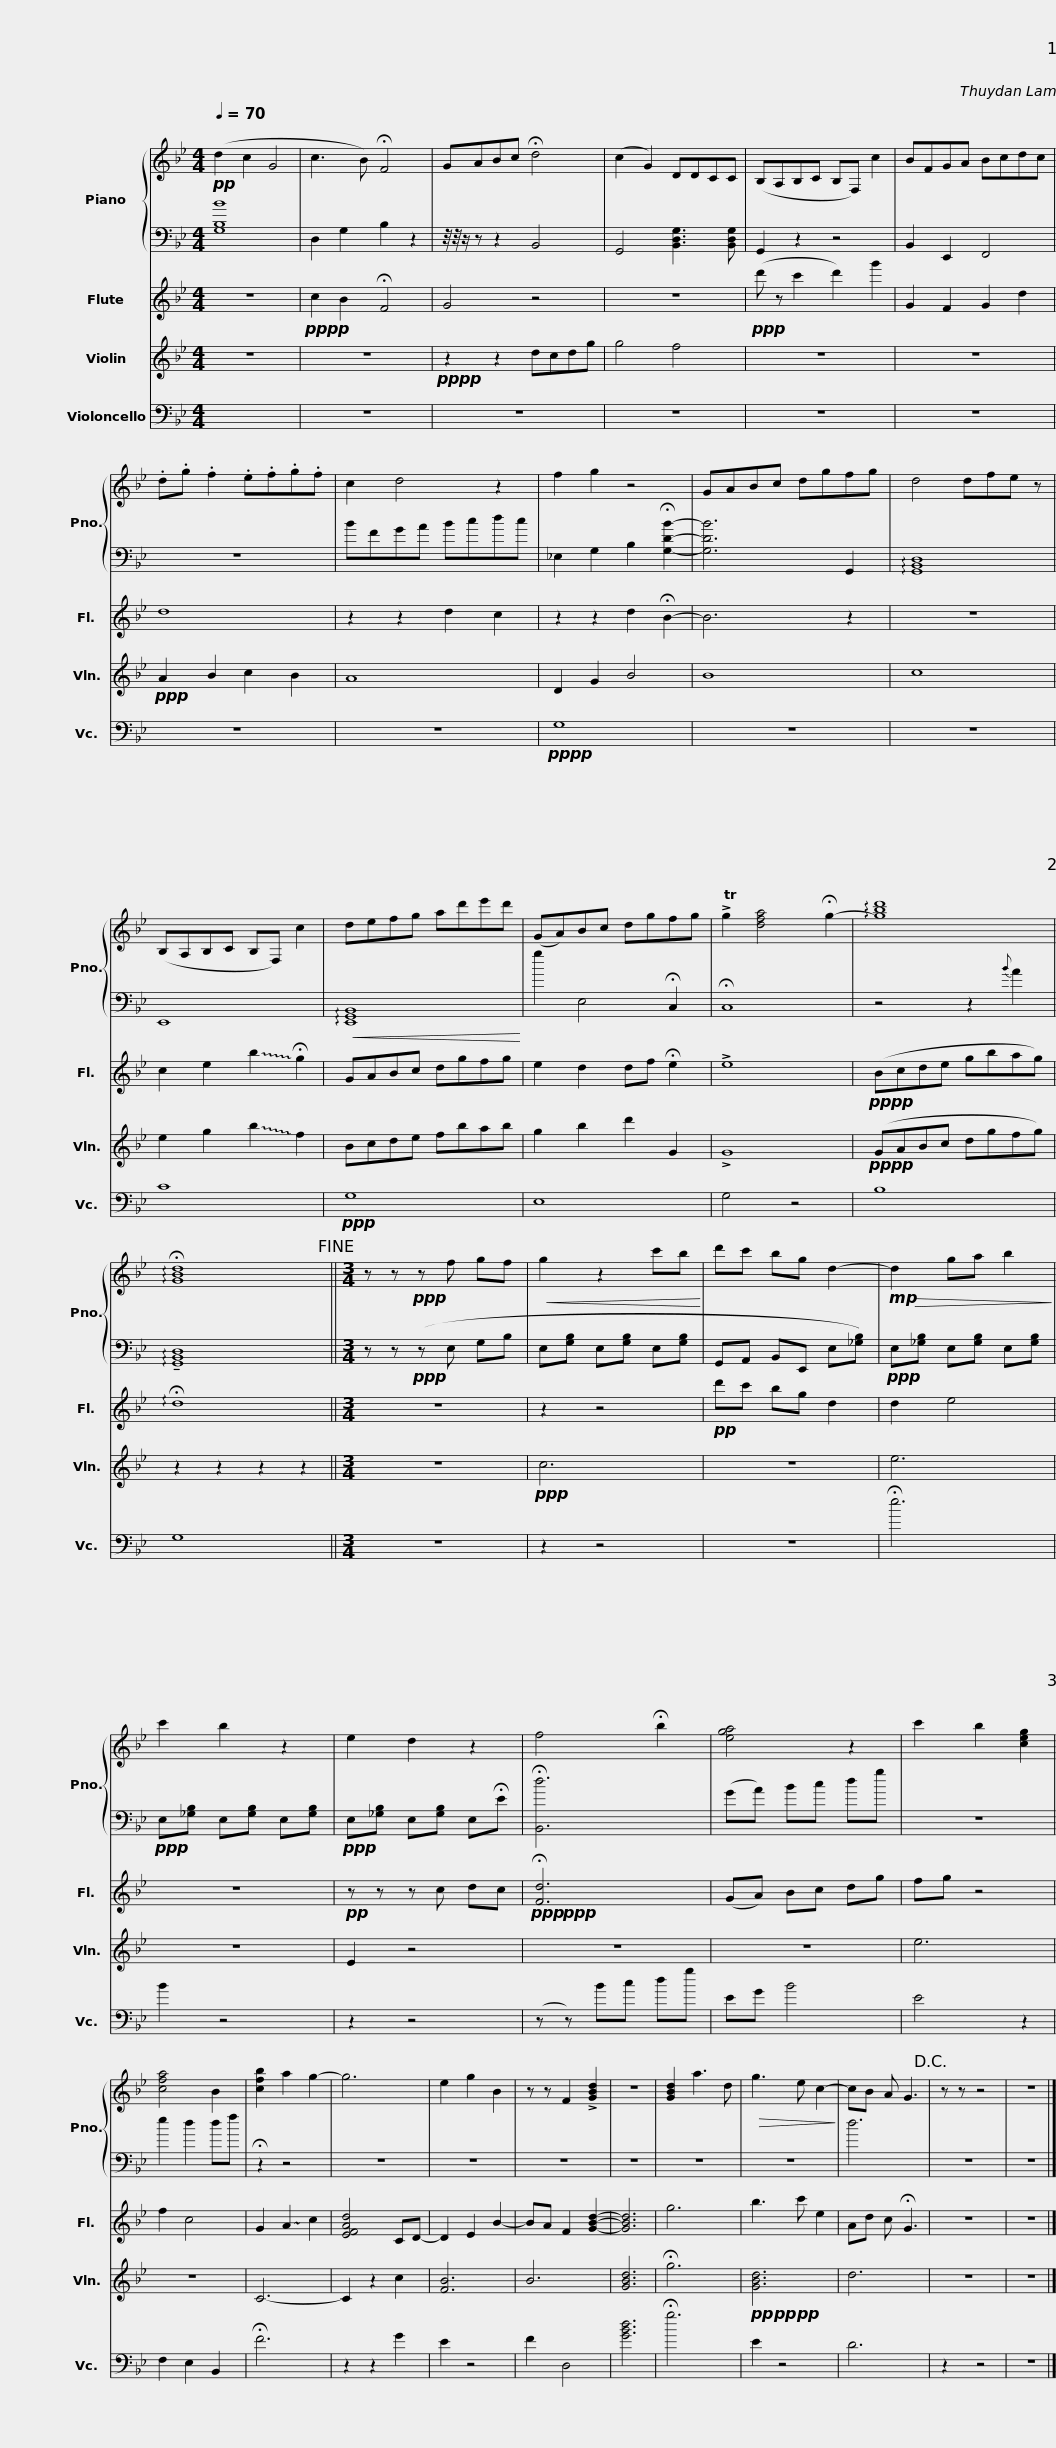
X:1
%%score { 1 | 2 } 3 4 5
L:1/8
Q:1/4=70
M:4/4
I:linebreak $
K:Bb
V:1 treble
V:2 bass
V:3 treble
V:4 treble
V:5 bass
V:1
!pp! (d2 c2 G4 | c3 B) !fermata!F4 | GABc !fermata!d4 | (c2 G2) DDCC | (B,A,B,C B,F,) c2 |$ %5
 BFGA Bcdc | .d.g .f2 .e.f.g.f | c2 d4 z2 | f2 g2 z4 | GABc dgfg |$ %10
 d4 dfe z | (B,A,B,C B,F,) c2 | defg ad'e'd' | (GA)Bc dgfg | !>!Tg2 [dfa]4 !fermata!g2- |$ %15
 !arpeggio![gbd']8 | !arpeggio!!fermata![GBd]8!fine! ||[M:3/4] z z!ppp! z f gf |!<(! g2 z2 c'b!<)! | d'c' bg d2- |$ %20
!mp!!>(! d2 ga b2!>)! | c'2 b2 z2 | e2 d2 z2 | f4 !fermata!b2 | [ega]4 z2 | %25
 c'2 b2 [ceg]2 |$ [cfa]4 B2 | [cfb]2 a2 g2- | g6 | e2 g2 B2 | %30
 z z F2 !>![GBd]2 | z6 | [GBd]2 a3 d |!>(! g3 e c2-!>)! | cB A G3!D.C.! |$ %35
 z z z4 | z6 |] %37
V:2
 [G,B,B]8 | D,2 G,2 B,2 z2 | z/4 z/4 z/ z z2 B,,4 | G,,4 [B,,D,G,]3 [B,,D,G,] | G,,2 z2 z4 |$ %5
 B,,2 E,,2 F,,4 | z8 | BFGA Bcdc | _E,2 G,2 B,2 !fermata![G,DB]2- | [G,DB]6 G,,2 |$ %10
 !arpeggio![G,,B,,D,]8 | E,,8 |!<(! !arpeggio![E,,G,,B,,]8!<)! | g2 E,4 !fermata!C,2 | !fermata!C,8 |$ %15
 z4 z2{B} A2 | !arpeggio!!tenuto![G,,B,,D,]8 ||[M:3/4] z z!ppp! (z E, G,B, | E,[G,B,] E,[G,B,] E,[G,B,] | G,,A,, B,,E,, E,[_G,B,]) |$ %20
!ppp! E,[_G,B,] E,[G,B,] E,[G,B,] |!ppp! E,[_G,B,] E,[G,B,] E,[G,B,] |!ppp! E,[_G,B,] E,[G,B,] E,!fermata!E | !fermata![B,,d]6 | (GA) Bc dg | %25
 z6 |$ e2 d2 df | !fermata!z2 z4 | z6 | z6 | %30
 z6 | z6 | z6 | z6 | d6 |$ %35
 z6 | z6 |] %37
V:3
 z8 |!pppp! c2 B2 !fermata!F4 | G4 z4 | z8 |!ppp! (d' z c'2 d'2) g'2 |$ %5
 G2 F2 G2 d2 | d8 | z2 z2 d2 c2 | z2 z2 d2 !fermata!B2- | B6 z2 |$ %10
 z8 | c2 e2 !~(!b2 !~)!!fermata!g2 | GABc dgfg | e2 d2 df !fermata!e2 | !>!e8 |$ %15
!pppp! (Bcde gbag) | !arpeggio!!fermata!d8 ||[M:3/4] z6 | z2 z4 |!pp! d'c' bg d2 |$ %20
 d2 e4 | z6 |!pp! z z z c dc |!ppp!!ppp! !fermata![Fd]6 | (GA) Bc dg | %25
 fg z4 |$ f2 c4 | G2 !~(!A2 !~)!c2 | [EFAd]4 CD- | D2 E2 B2- | %30
 BA F2 [GBd]2- | [GBd]6 | g6 | b3 c' e2 | Ad c !fermata!G3 |$ %35
 z6 | z6 |] %37
V:4
 z8 | z8 |!pppp! z2 z2 dcdg | g4 f4 | z8 |$ %5
 z8 |!ppp! A2 B2 c2 B2 | A8 | D2 G2 B4 | B8 |$ %10
 c8 | e2 g2 !~(!b2 !~)!f2 | Bcde fbab | g2 b2 d'2 G2 | !>!G8 |$ %15
!pppp! (GABc dgfg) | z2 z2 z2 z2 ||[M:3/4] z6 |!ppp! c6 | z6 |$ %20
 e6 | z6 | E2 z4 | z6 | z6 | %25
 e6 |$ z6 | C6- | C2 z2 c2 | [FB]6 | %30
 B6 | [GBd]6 | !fermata!g6 |!pp!!pp!!pp! [GBd]6 | d6 |$ %35
 z6 | z6 |] %37
V:5
 x8 | z8 | z8 | z8 | z8 |$ %5
 z8 | z8 | z8 |!pppp! G,8 | z8 |$ %10
 z8 | C8 |!ppp! G,8 | E,8 | G,4 z4 |$ %15
 B,8 | G,8 ||[M:3/4] z6 | z2 z4 | z6 |$ %20
 !fermata!e6 | B2 z4 | z2 z4 | (z z) Bc dg | EG B4 | %25
 E4 z2 |$ F,2 E,2 B,,2 | !fermata!F6 | z2 z2 G2 | E2 z4 | %30
 F2 D,4 | [GBd]6 | !fermata!g6 | E2 z4 | D6 |$ %35
 z2 z4 | z6 |] %37
